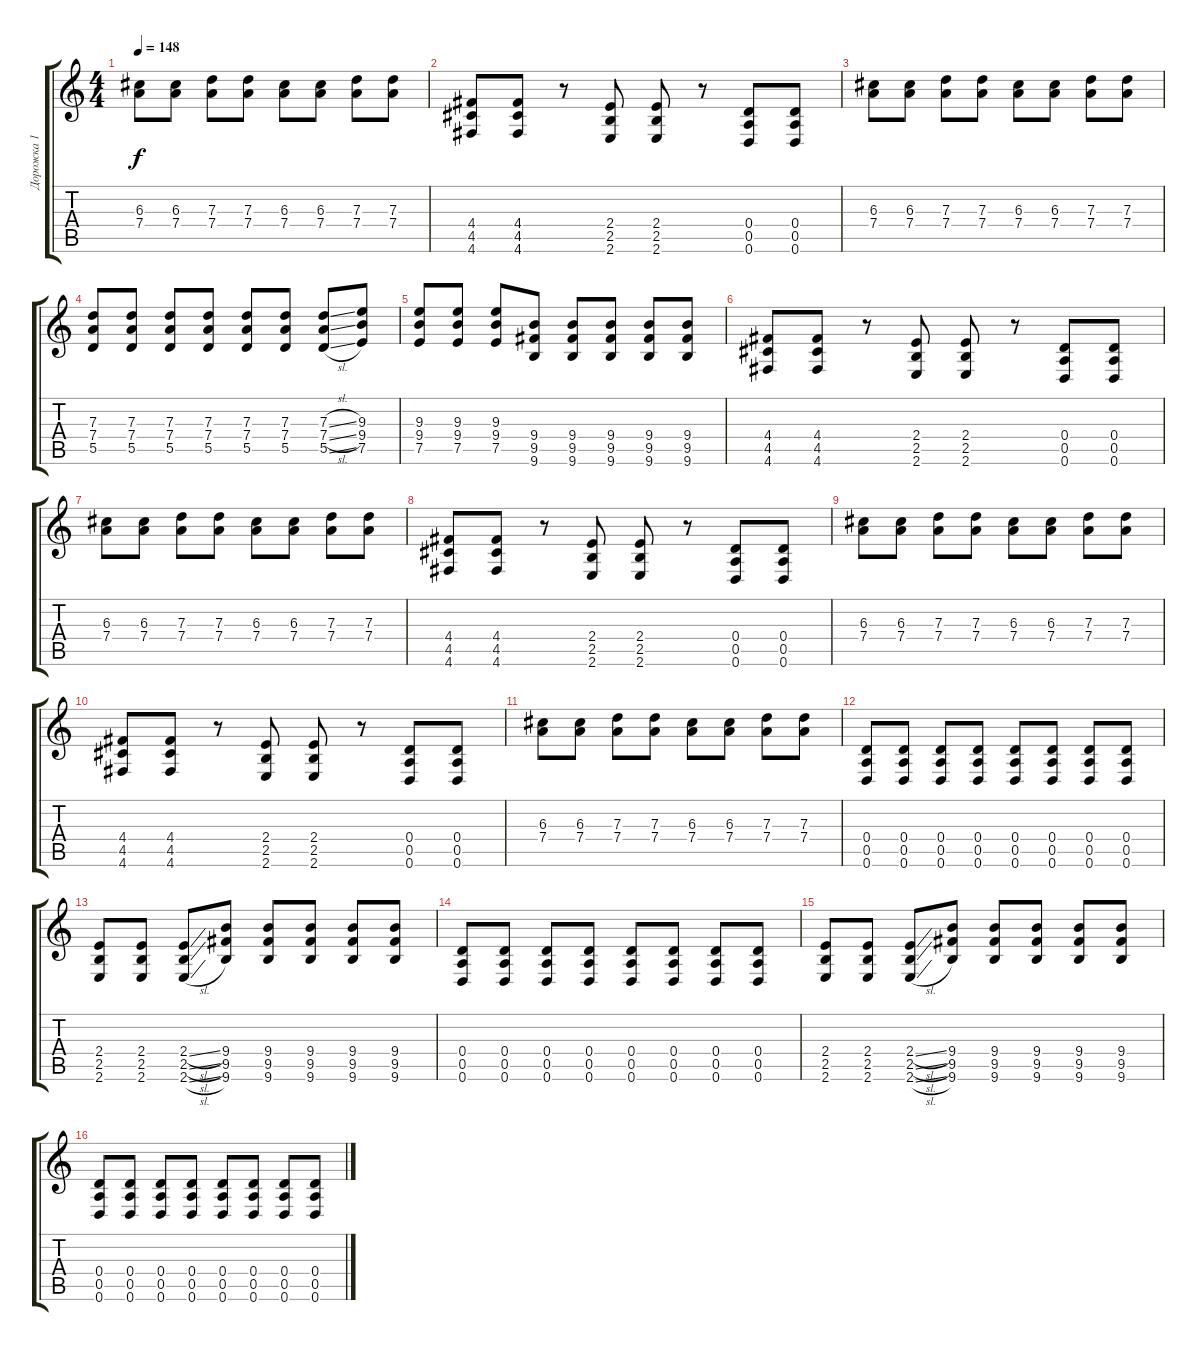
\track ("Дорожка 1" "Дорожка 1") {instrument overdrivenguitar}
\staff {score tabs}
\tuning (E4 B3 G3 D3 A2 D2) {hide}
\ts (4 4)
\tempo 148
\clef g2
\ks c
(6.3 7.4).8{dy f} (6.3 7.4).8 (7.3 7.4).8 (7.3 7.4).8 (6.3 7.4).8 (6.3 7.4).8 (7.3 7.4).8 (7.3 7.4).8 |
(4.4 4.5 4.6).8 (4.4 4.5 4.6).8 r.8 (2.4 2.5 2.6).8 (2.4 2.5 2.6).8 r.8 (0.4 0.5 0.6).8 (0.4 0.5 0.6).8 |
(6.3 7.4).8 (6.3 7.4).8 (7.3 7.4).8 (7.3 7.4).8 (6.3 7.4).8 (6.3 7.4).8 (7.3 7.4).8 (7.3 7.4).8 |
(7.3 7.4 5.5).8 (7.3 7.4 5.5).8 (7.3 7.4 5.5).8 (7.3 7.4 5.5).8 (7.3 7.4 5.5).8 (7.3 7.4 5.5).8 (7.3{sl} 7.4{sl} 5.5{sl}).8 (9.3 9.4 7.5).8 |
(9.3 9.4 7.5).8 (9.3 9.4 7.5).8 (9.3 9.4 7.5).8 (9.4 9.5 9.6).8 (9.4 9.5 9.6).8 (9.4 9.5 9.6).8 (9.4 9.5 9.6).8 (9.4 9.5 9.6).8 |
(4.4 4.5 4.6).8 (4.4 4.5 4.6).8 r.8 (2.4 2.5 2.6).8 (2.4 2.5 2.6).8 r.8 (0.4 0.5 0.6).8 (0.4 0.5 0.6).8 |
(6.3 7.4).8 (6.3 7.4).8 (7.3 7.4).8 (7.3 7.4).8 (6.3 7.4).8 (6.3 7.4).8 (7.3 7.4).8 (7.3 7.4).8 |
(4.4 4.5 4.6).8 (4.4 4.5 4.6).8 r.8 (2.4 2.5 2.6).8 (2.4 2.5 2.6).8 r.8 (0.4 0.5 0.6).8 (0.4 0.5 0.6).8 |
(6.3 7.4).8 (6.3 7.4).8 (7.3 7.4).8 (7.3 7.4).8 (6.3 7.4).8 (6.3 7.4).8 (7.3 7.4).8 (7.3 7.4).8 |
(4.4 4.5 4.6).8 (4.4 4.5 4.6).8 r.8 (2.4 2.5 2.6).8 (2.4 2.5 2.6).8 r.8 (0.4 0.5 0.6).8 (0.4 0.5 0.6).8 |
(6.3 7.4).8 (6.3 7.4).8 (7.3 7.4).8 (7.3 7.4).8 (6.3 7.4).8 (6.3 7.4).8 (7.3 7.4).8 (7.3 7.4).8 |
(0.4 0.5 0.6).8 (0.4 0.5 0.6).8 (0.4 0.5 0.6).8 (0.4 0.5 0.6).8 (0.4 0.5 0.6).8 (0.4 0.5 0.6).8 (0.4 0.5 0.6).8 (0.4 0.5 0.6).8 |
(2.4 2.5 2.6).8 (2.4 2.5 2.6).8 (2.4{sl} 2.5{sl} 2.6{sl}).8 (9.4 9.5 9.6).8 (9.4 9.5 9.6).8 (9.4 9.5 9.6).8 (9.4 9.5 9.6).8 (9.4 9.5 9.6).8 |
(0.4 0.5 0.6).8 (0.4 0.5 0.6).8 (0.4 0.5 0.6).8 (0.4 0.5 0.6).8 (0.4 0.5 0.6).8 (0.4 0.5 0.6).8 (0.4 0.5 0.6).8 (0.4 0.5 0.6).8 |
(2.4 2.5 2.6).8 (2.4 2.5 2.6).8 (2.4{sl} 2.5{sl} 2.6{sl}).8 (9.4 9.5 9.6).8 (9.4 9.5 9.6).8 (9.4 9.5 9.6).8 (9.4 9.5 9.6).8 (9.4 9.5 9.6).8 |
(0.4 0.5 0.6).8 (0.4 0.5 0.6).8 (0.4 0.5 0.6).8 (0.4 0.5 0.6).8 (0.4 0.5 0.6).8 (0.4 0.5 0.6).8 (0.4 0.5 0.6).8 (0.4 0.5 0.6).8
